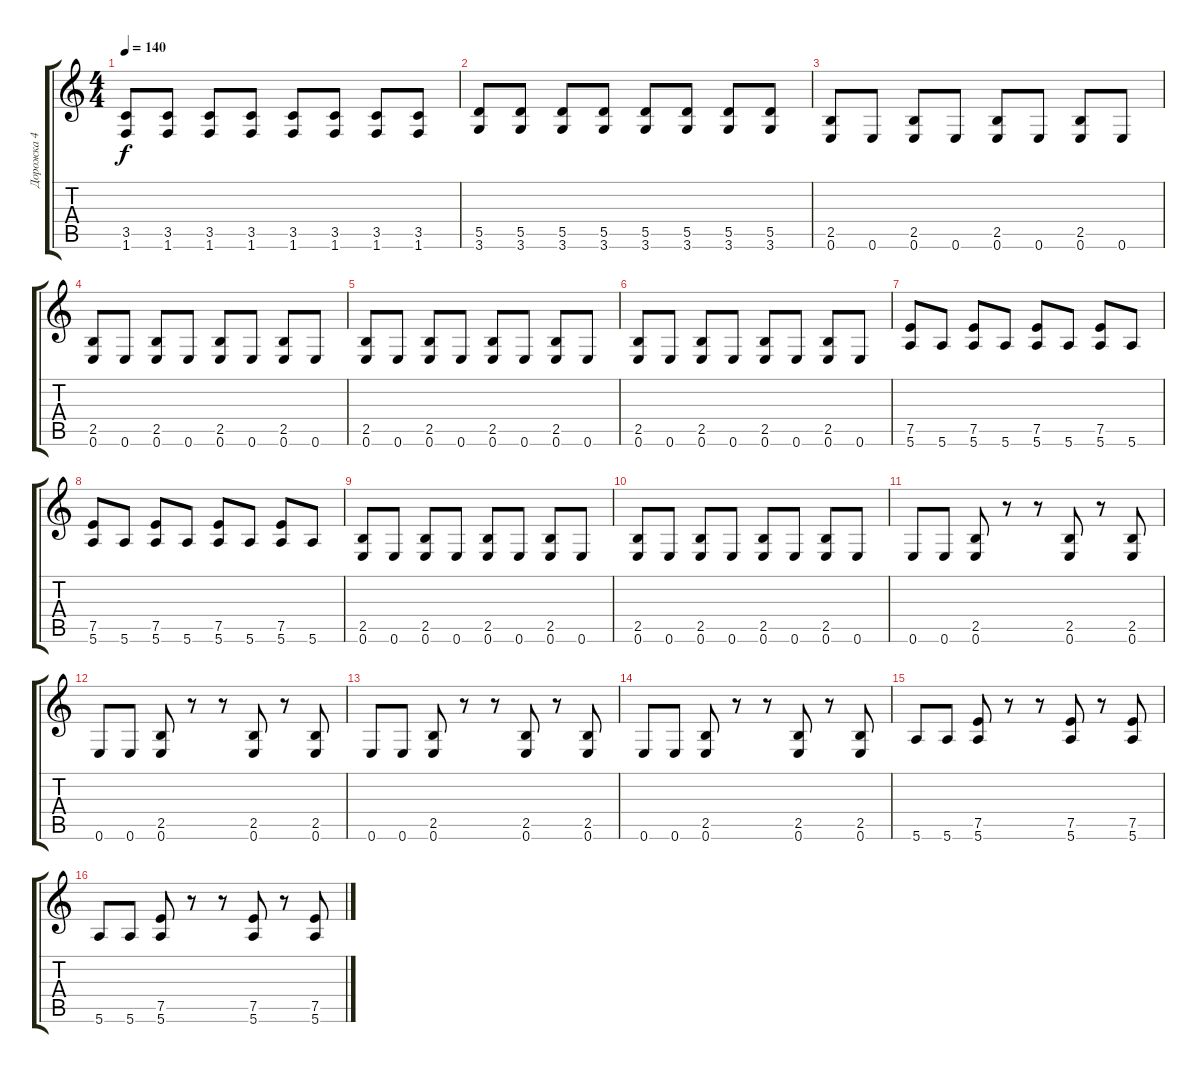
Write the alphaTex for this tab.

\track ("Дорожка 4" "Дорожка 4") {instrument distortionguitar}
\staff {score tabs}
\tuning (E4 B3 G3 D3 A2 E2) {hide}
\ts (4 4)
\tempo 140
\clef g2
\ks c
(3.5 1.6).8{dy f} (3.5 1.6).8 (3.5 1.6).8 (3.5 1.6).8 (3.5 1.6).8 (3.5 1.6).8 (3.5 1.6).8 (3.5 1.6).8 |
(5.5 3.6).8 (5.5 3.6).8 (5.5 3.6).8 (5.5 3.6).8 (5.5 3.6).8 (5.5 3.6).8 (5.5 3.6).8 (5.5 3.6).8 |
(2.5 0.6).8 0.6.8 (2.5 0.6).8 0.6.8 (2.5 0.6).8 0.6.8 (2.5 0.6).8 0.6.8 |
(2.5 0.6).8 0.6.8 (2.5 0.6).8 0.6.8 (2.5 0.6).8 0.6.8 (2.5 0.6).8 0.6.8 |
(2.5 0.6).8 0.6.8 (2.5 0.6).8 0.6.8 (2.5 0.6).8 0.6.8 (2.5 0.6).8 0.6.8 |
(2.5 0.6).8 0.6.8 (2.5 0.6).8 0.6.8 (2.5 0.6).8 0.6.8 (2.5 0.6).8 0.6.8 |
(7.5 5.6).8 5.6.8 (7.5 5.6).8 5.6.8 (7.5 5.6).8 5.6.8 (7.5 5.6).8 5.6.8 |
(7.5 5.6).8 5.6.8 (7.5 5.6).8 5.6.8 (7.5 5.6).8 5.6.8 (7.5 5.6).8 5.6.8 |
(2.5 0.6).8 0.6.8 (2.5 0.6).8 0.6.8 (2.5 0.6).8 0.6.8 (2.5 0.6).8 0.6.8 |
(2.5 0.6).8 0.6.8 (2.5 0.6).8 0.6.8 (2.5 0.6).8 0.6.8 (2.5 0.6).8 0.6.8 |
0.6.8 0.6.8 (2.5 0.6).8 r.8 r.8 (2.5 0.6).8 r.8 (2.5 0.6).8 |
0.6.8 0.6.8 (2.5 0.6).8 r.8 r.8 (2.5 0.6).8 r.8 (2.5 0.6).8 |
0.6.8 0.6.8 (2.5 0.6).8 r.8 r.8 (2.5 0.6).8 r.8 (2.5 0.6).8 |
0.6.8 0.6.8 (2.5 0.6).8 r.8 r.8 (2.5 0.6).8 r.8 (2.5 0.6).8 |
5.6.8 5.6.8 (7.5 5.6).8 r.8 r.8 (7.5 5.6).8 r.8 (7.5 5.6).8 |
5.6.8 5.6.8 (7.5 5.6).8 r.8 r.8 (7.5 5.6).8 r.8 (7.5 5.6).8
